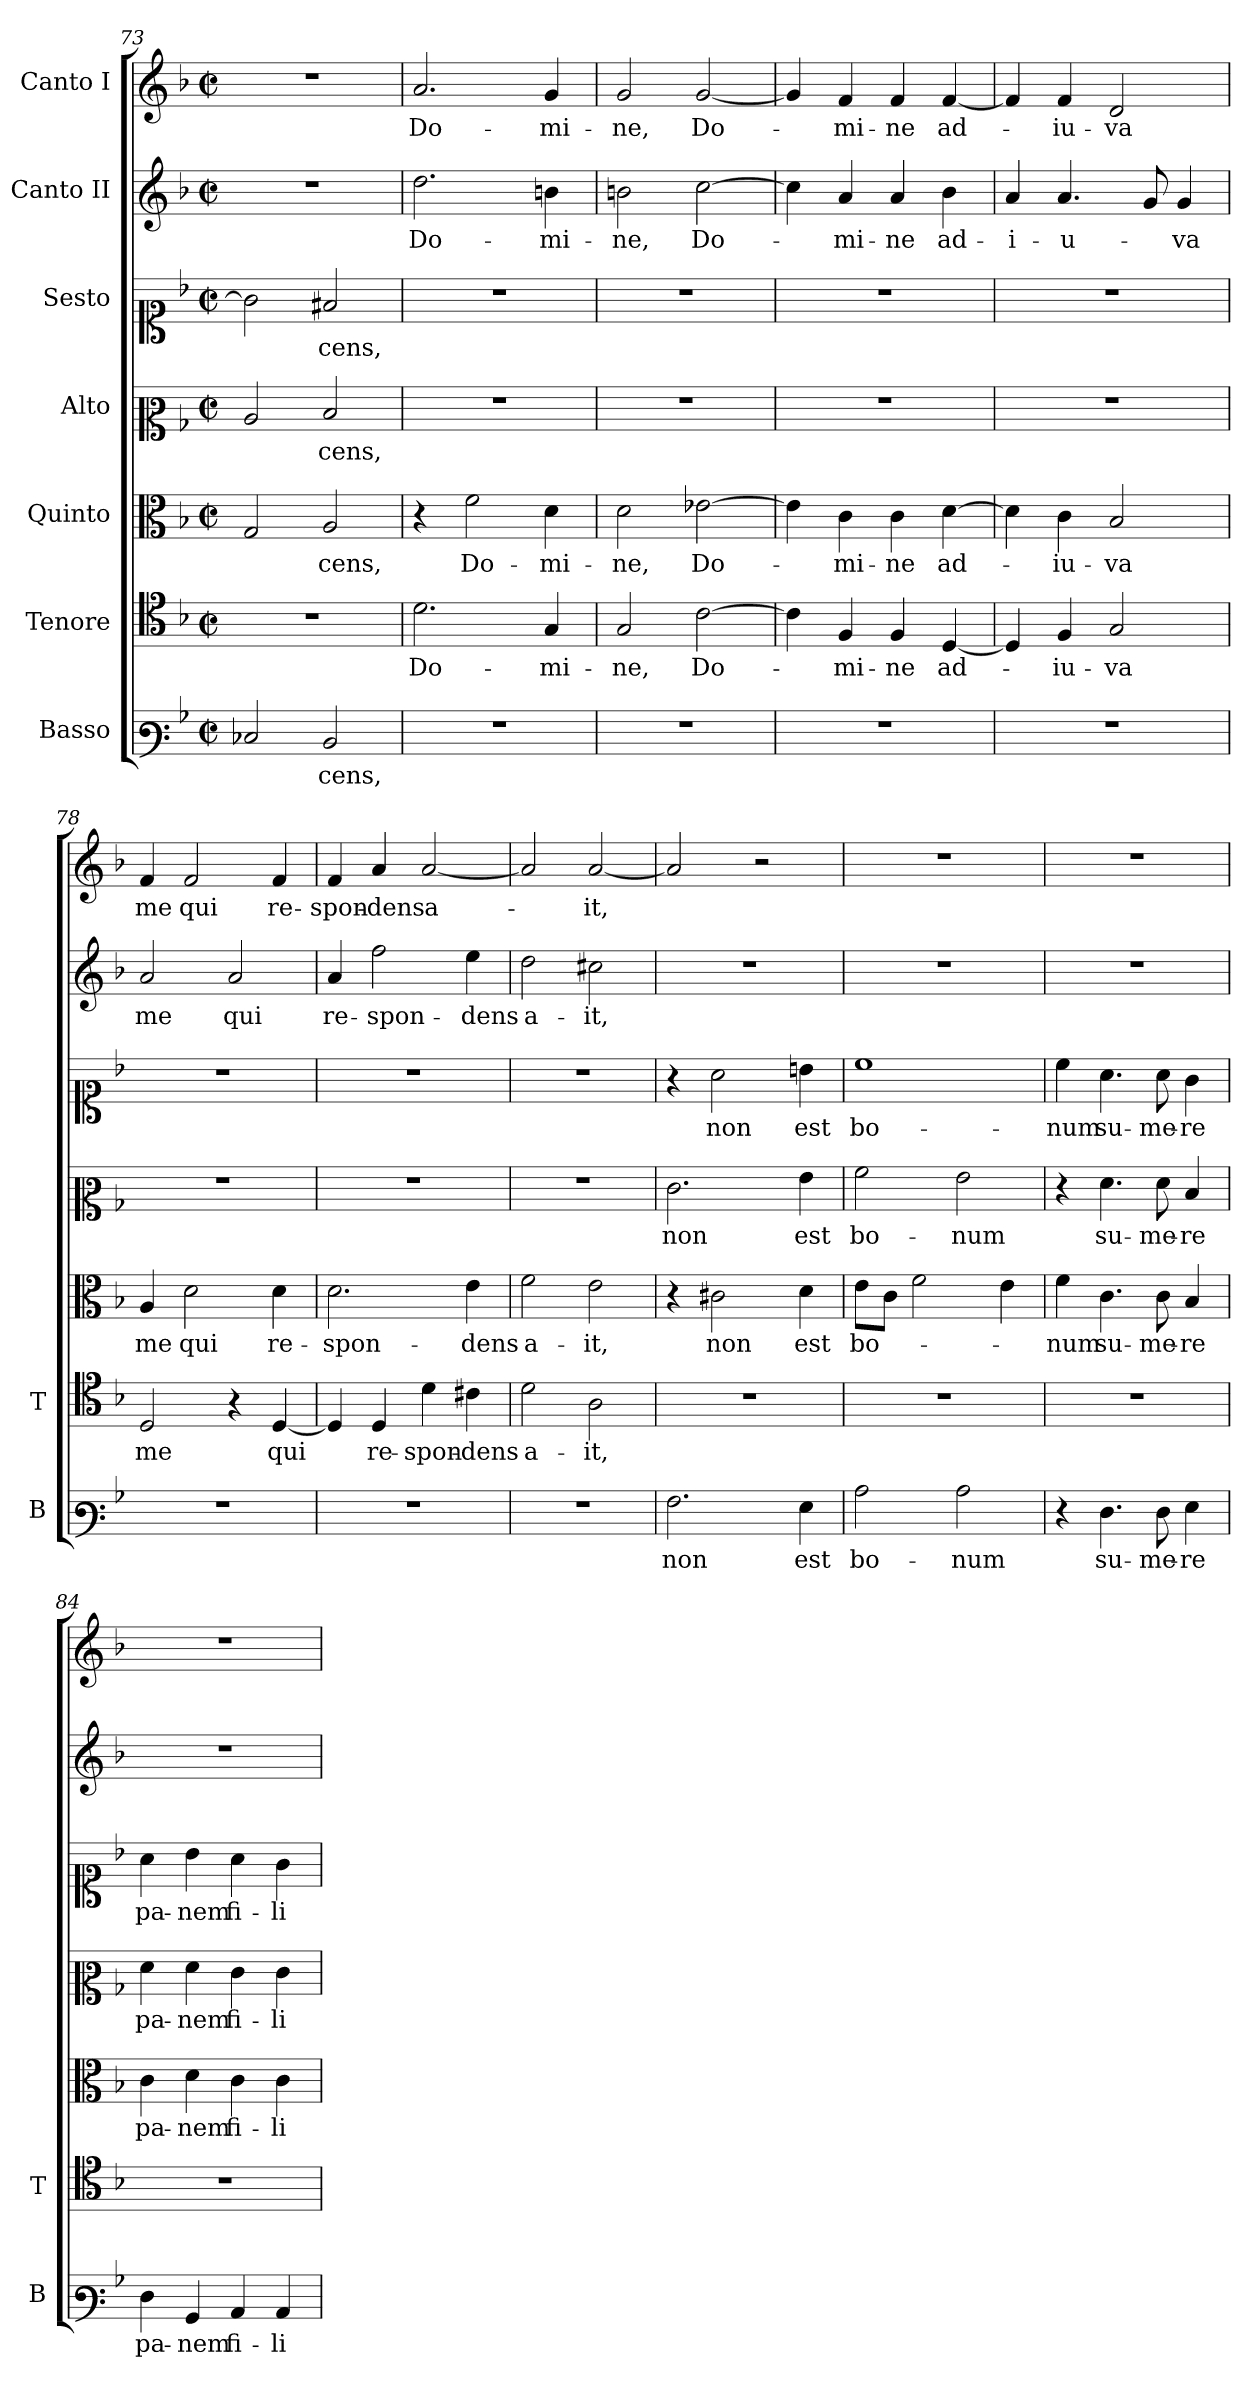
**kern	**text	**kern	**text	**kern	**text	**kern	**text	**kern	**text	**kern	**text	**kern	**text
*part7	*part7	*part6	*part6	*part5	*part5	*part4	*part4	*part3	*part3	*part2	*part2	*part1	*part1
*staff7	*staff7	*staff6	*staff6	*staff5	*staff5	*staff4	*staff4	*staff3	*staff3	*staff2	*staff2	*staff1	*staff1
*I"Basso	*	*I"Tenore	*	*I"Quinto	*	*I"Alto	*	*I"Sesto	*	*I"Canto II	*	*I"Canto I	*
*I'B	*	*I'T	*	*	*	*	*	*	*	*	*	*	*
*clefF3	*	*clefC4	*	*clefC3	*	*clefC2	*	*clefC1	*	*clefG2	*	*clefG2	*
*k[b-]	*	*k[b-]	*	*k[b-]	*	*k[b-]	*	*k[b-]	*	*k[b-]	*	*k[b-]	*
*F:	*	*F:	*	*F:	*	*F:	*	*F:	*	*F:	*	*F:	*
*M2/2	*	*M2/2	*	*M2/2	*	*M2/2	*	*M2/2	*	*M2/2	*	*M2/2	*
*met(c|)	*	*met(c|)	*	*met(c|)	*	*met(c|)	*	*met(c|)	*	*met(c|)	*	*met(c|)	*
=73	=73	=73	=73	=73	=73	=73	=73	=73	=73	=73	=73	=73	=73
2E-X/	.	1r	.	2G/	.	2c/	.	2g\]	.	1r	.	1r	.
!	!LO:LY:b	!	!	!	!LO:LY:b	!	!LO:LY:b	!	!LO:LY:b	!	!	!	!
2D/	-cens,	.	.	2A/	-cens,	2d/	-cens,	2f#X/	-cens,	.	.	.	.
=74	=74	=74	=74	=74	=74	=74	=74	=74	=74	=74	=74	=74	=74
!	!	!	!LO:LY:b	!	!	!	!	!	!	!	!LO:LY:b	!	!LO:LY:b
1r	.	2.d\	Do-	4r	.	1r	.	1r	.	2.dd\	Do-	2.a/	Do-
!	!	!	!	!	!LO:LY:b	!	!	!	!	!	!	!	!
.	.	.	.	2f\	Do-	.	.	.	.	.	.	.	.
!	!	!	!LO:LY:b	!	!LO:LY:b	!	!	!	!	!	!LO:LY:b	!	!LO:LY:b
.	.	4G/	-mi-	4d\	-mi-	.	.	.	.	4bn\	-mi-	4g/	-mi-
=75	=75	=75	=75	=75	=75	=75	=75	=75	=75	=75	=75	=75	=75
!	!	!	!LO:LY:b	!	!LO:LY:b	!	!	!	!	!	!LO:LY:b	!	!LO:LY:b
1r	.	2G/	-ne,	2d\	-ne,	1r	.	1r	.	2bn\	-ne,	2g/	-ne,
!	!	!	!LO:LY:b	!	!LO:LY:b	!	!	!	!	!	!LO:LY:b	!	!LO:LY:b
.	.	[>2c\	Do-	[>2e-X\	Do-	.	.	.	.	[>2cc\	Do-	[<2g/	Do-
!!LO:LB:g=z
=76	=76	=76	=76	=76	=76	=76	=76	=76	=76	=76	=76	=76	=76
1r	.	4c\]	.	4e-\]	.	1r	.	1r	.	4cc\]	.	4g/]	.
!	!	!	!LO:LY:b	!	!LO:LY:b	!	!	!	!	!	!LO:LY:b	!	!LO:LY:b
.	.	4F/	-mi-	4c\	-mi-	.	.	.	.	4a/	-mi-	4f/	-mi-
!	!	!	!LO:LY:b	!	!LO:LY:b	!	!	!	!	!	!LO:LY:b	!	!LO:LY:b
.	.	4F/	-ne	4c\	-ne	.	.	.	.	4a/	-ne	4f/	-ne
!	!	!	!LO:LY:b	!	!LO:LY:b	!	!	!	!	!	!LO:LY:b	!	!LO:LY:b
.	.	[<4D/	ad-	[>4d\	ad-	.	.	.	.	4b-\	ad-	[<4f/	ad-
=77	=77	=77	=77	=77	=77	=77	=77	=77	=77	=77	=77	=77	=77
!	!	!	!	!	!	!	!	!	!	!	!LO:LY:b	!	!
1r	.	4D/]	.	4d\]	.	1r	.	1r	.	4a/	-i-	4f/]	.
!	!	!	!LO:LY:b	!	!LO:LY:b	!	!	!	!	!	!LO:LY:b	!	!LO:LY:b
.	.	4F/	-iu-	4c\	-iu-	.	.	.	.	4.a/	-u-	4f/	-iu-
!	!	!	!LO:LY:b	!	!LO:LY:b	!	!	!	!	!	!	!	!LO:LY:b
.	.	2G/	-va	2B-/	-va	.	.	.	.	.	.	2d/	-va
.	.	.	.	.	.	.	.	.	.	8g/	.	.	.
!	!	!	!	!	!	!	!	!	!	!	!LO:LY:b	!	!
.	.	.	.	.	.	.	.	.	.	4g/	-va	.	.
=78	=78	=78	=78	=78	=78	=78	=78	=78	=78	=78	=78	=78	=78
!	!	!	!LO:LY:b	!	!LO:LY:b	!	!	!	!	!	!LO:LY:b	!	!LO:LY:b
1r	.	2D/	me	4A/	me	1r	.	1r	.	2a/	me	4f/	me
!	!	!	!	!	!LO:LY:b	!	!	!	!	!	!	!	!LO:LY:b
.	.	.	.	2d\	qui	.	.	.	.	.	.	2f/	qui
!	!	!	!	!	!	!	!	!	!	!	!LO:LY:b	!	!
.	.	4r	.	.	.	.	.	.	.	2a/	qui	.	.
!	!	!	!LO:LY:b	!	!LO:LY:b	!	!	!	!	!	!	!	!LO:LY:b
.	.	[<4D/	qui	4d\	re-	.	.	.	.	.	.	4f/	re-
=79	=79	=79	=79	=79	=79	=79	=79	=79	=79	=79	=79	=79	=79
!	!	!	!	!	!LO:LY:b	!	!	!	!	!	!LO:LY:b	!	!LO:LY:b
1r	.	4D/]	.	2.d\	-spon-	1r	.	1r	.	4a/	re-	4f/	-spon-
!	!	!	!LO:LY:b	!	!	!	!	!	!	!	!LO:LY:b	!	!LO:LY:b
.	.	4D/	re-	.	.	.	.	.	.	2ff\	-spon-	4a/	-dens
!	!	!	!LO:LY:b	!	!	!	!	!	!	!	!	!	!LO:LY:b
.	.	4d\	-spon-	.	.	.	.	.	.	.	.	[<2a/	a-
!	!	!	!LO:LY:b	!	!LO:LY:b	!	!	!	!	!	!LO:LY:b	!	!
.	.	4c#X\	-dens	4e\	-dens	.	.	.	.	4ee\	-dens	.	.
=80	=80	=80	=80	=80	=80	=80	=80	=80	=80	=80	=80	=80	=80
!	!	!	!LO:LY:b	!	!LO:LY:b	!	!	!	!	!	!LO:LY:b	!	!
1r	.	2d\	a-	2f\	a-	1r	.	1r	.	2dd\	a-	2a/]	.
!	!	!	!LO:LY:b	!	!LO:LY:b	!	!	!	!	!	!LO:LY:b	!	!LO:LY:b
.	.	2A\	-it,	2e\	-it,	.	.	.	.	2cc#X\	-it,	[<2a/	-it,
!!LO:PB:g=z
=81	=81	=81	=81	=81	=81	=81	=81	=81	=81	=81	=81	=81	=81
!	!LO:LY:b	!	!	!	!	!	!LO:LY:b	!	!	!	!	!	!
2.A\	non	1r	.	4r	.	2.e\	non	4r	.	1r	.	2a/]	.
!	!	!	!	!	!LO:LY:b	!	!	!	!LO:LY:b	!	!	!	!
.	.	.	.	2c#X\	non	.	.	2a\	non	.	.	.	.
.	.	.	.	.	.	.	.	.	.	.	.	2r	.
!	!LO:LY:b	!	!	!	!LO:LY:b	!	!LO:LY:b	!	!LO:LY:b	!	!	!	!
4G\	est	.	.	4d\	est	4g\	est	4bn\	est	.	.	.	.
=82	=82	=82	=82	=82	=82	=82	=82	=82	=82	=82	=82	=82	=82
!	!LO:LY:b	!	!	!	!LO:LY:b	!	!LO:LY:b	!	!LO:LY:b	!	!	!	!
2c\	bo-	1r	.	8e\L	bo-	2a\	bo-	1cc	bo-	1r	.	1r	.
.	.	.	.	8c\J	.	.	.	.	.	.	.	.	.
.	.	.	.	2f\	.	.	.	.	.	.	.	.	.
!	!LO:LY:b	!	!	!	!	!	!LO:LY:b	!	!	!	!	!	!
2c\	-num	.	.	.	.	2g\	-num	.	.	.	.	.	.
.	.	.	.	4e\	.	.	.	.	.	.	.	.	.
=83	=83	=83	=83	=83	=83	=83	=83	=83	=83	=83	=83	=83	=83
!	!	!	!	!	!LO:LY:b	!	!	!	!LO:LY:b	!	!	!	!
4r	.	1r	.	4f\	-num	4r	.	4cc\	-num	1r	.	1r	.
!	!LO:LY:b	!	!	!	!LO:LY:b	!	!LO:LY:b	!	!LO:LY:b	!	!	!	!
4.F\	su-	.	.	4.c\	su-	4.f\	su-	4.a\	su-	.	.	.	.
!	!LO:LY:b	!	!	!	!LO:LY:b	!	!LO:LY:b	!	!LO:LY:b	!	!	!	!
8F\	-me-	.	.	8c\	-me-	8f\	-me-	8a\	-me-	.	.	.	.
!	!LO:LY:b	!	!	!	!LO:LY:b	!	!LO:LY:b	!	!LO:LY:b	!	!	!	!
4G\	-re	.	.	4B-/	-re	4d/	-re	4g\	-re	.	.	.	.
=84	=84	=84	=84	=84	=84	=84	=84	=84	=84	=84	=84	=84	=84
!	!LO:LY:b	!	!	!	!LO:LY:b	!	!LO:LY:b	!	!LO:LY:b	!	!	!	!
4F\	pa-	1r	.	4c\	pa-	4f\	pa-	4a\	pa-	1r	.	1r	.
!	!LO:LY:b	!	!	!	!LO:LY:b	!	!LO:LY:b	!	!LO:LY:b	!	!	!	!
4BB-/	-nem	.	.	4d\	-nem	4f\	-nem	4b-\	-nem	.	.	.	.
!	!LO:LY:b	!	!	!	!LO:LY:b	!	!LO:LY:b	!	!LO:LY:b	!	!	!	!
4C/	fi-	.	.	4c\	fi-	4e\	fi-	4a\	fi-	.	.	.	.
!	!LO:LY:b	!	!	!	!LO:LY:b	!	!LO:LY:b	!	!LO:LY:b	!	!	!	!
4C/	-li-	.	.	4c\	-li-	4e\	-li-	4g\	-li-	.	.	.	.
=	=	=	=	=	=	=	=	=	=	=	=	=	=
*-	*-	*-	*-	*-	*-	*-	*-	*-	*-	*-	*-	*-	*-
